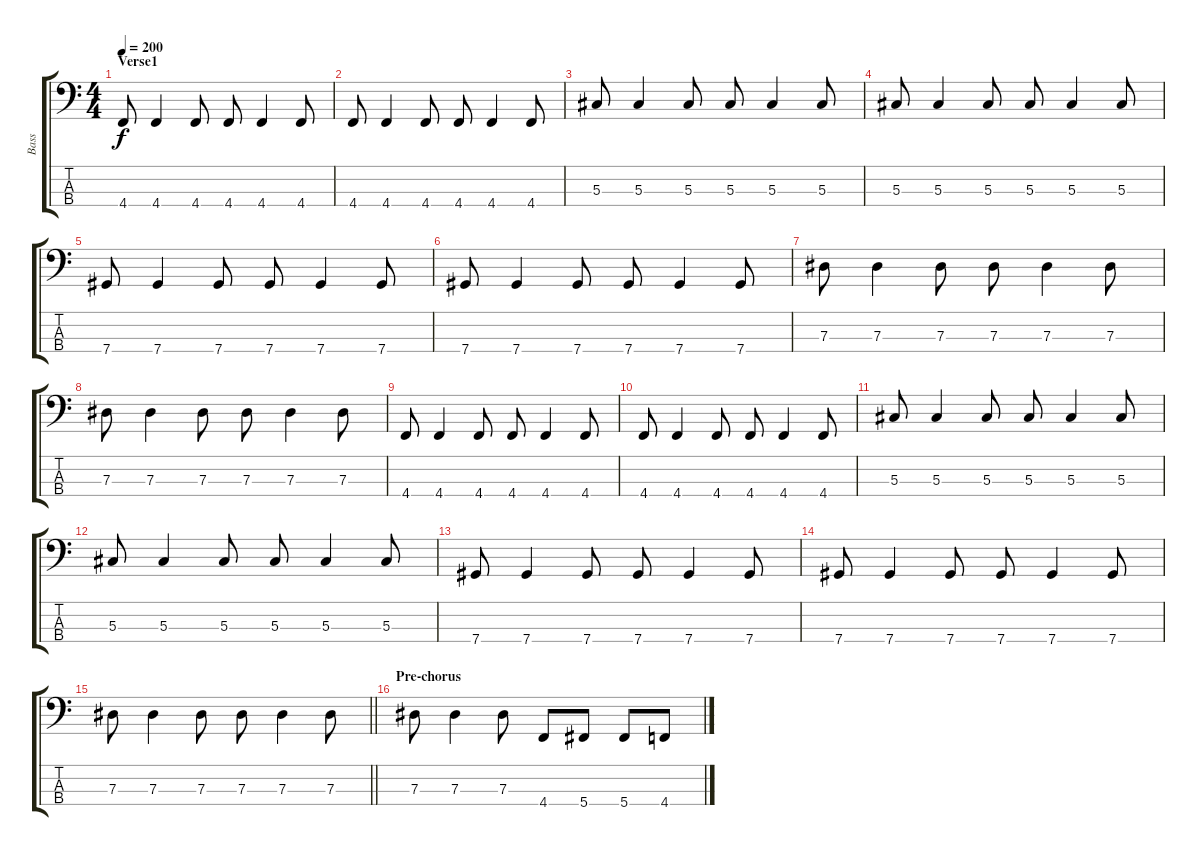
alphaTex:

\track ("Bass" "Bass") {instrument electricbasspick}
\staff {score tabs}
\tuning (Gb2 Db2 Ab1 Db1) {hide}
\ts (4 4)
\section ("" "Verse1")
\tempo 200
\clef f4
\ks c
4.4.8{dy f} 4.4.4 4.4.8 4.4.8 4.4.4 4.4.8 |
4.4.8 4.4.4 4.4.8 4.4.8 4.4.4 4.4.8 |
5.3.8 5.3.4 5.3.8 5.3.8 5.3.4 5.3.8 |
5.3.8 5.3.4 5.3.8 5.3.8 5.3.4 5.3.8 |
7.4.8 7.4.4 7.4.8 7.4.8 7.4.4 7.4.8 |
7.4.8 7.4.4 7.4.8 7.4.8 7.4.4 7.4.8 |
7.3.8 7.3.4 7.3.8 7.3.8 7.3.4 7.3.8 |
7.3.8 7.3.4 7.3.8 7.3.8 7.3.4 7.3.8 |
4.4.8 4.4.4 4.4.8 4.4.8 4.4.4 4.4.8 |
4.4.8 4.4.4 4.4.8 4.4.8 4.4.4 4.4.8 |
5.3.8 5.3.4 5.3.8 5.3.8 5.3.4 5.3.8 |
5.3.8 5.3.4 5.3.8 5.3.8 5.3.4 5.3.8 |
7.4.8 7.4.4 7.4.8 7.4.8 7.4.4 7.4.8 |
7.4.8 7.4.4 7.4.8 7.4.8 7.4.4 7.4.8 |
\barLineRight lightlight
7.3.8 7.3.4 7.3.8 7.3.8 7.3.4 7.3.8 |
\section ("" "Pre-chorus")
7.3.8 7.3.4 7.3.8 4.4.8 5.4.8 5.4.8 4.4.8
